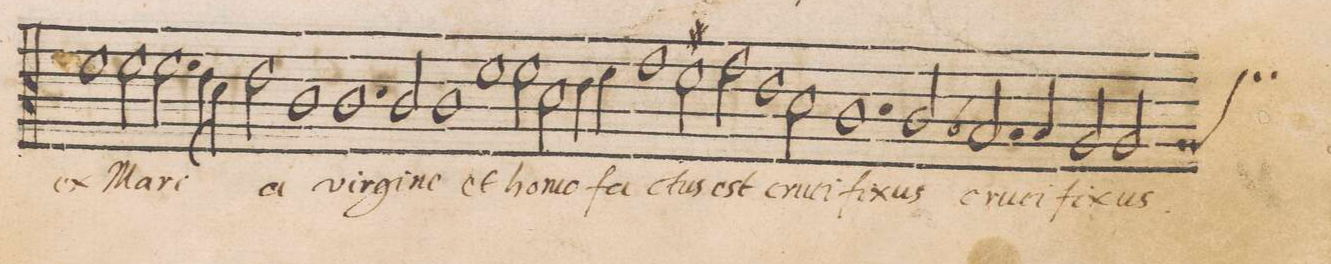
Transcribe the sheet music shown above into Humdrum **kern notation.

**kern	**text
*I"CANTVS	*
*clefC3	*
*k[]	*
*met(C|)	*
*M2/1	*
1f	ex
=80-	=80-
2f\	Ma-
2.f\	-ri-
8e\L	.
8d\J	.
2e\	.
=81-	=81-
1c	-a
1.c	vir-
=82-	=82-
2c/	-gi-
1c	-ne
=83-	=83-
1f	et
2f\	ho-
2d\	-mo
=84-	=84-
4e\	fa-
4f\	.
1g	.
2f#X\	-ctus
=85-	=85-
2g\	est
1e	cru-
2d\	-ci-
=86-	=86-
1.c	-fi-
2c/	-xus
=87-	=87-
2.B-X/	cru-
4B-/	-ci-
2A/	-fi-
*custos:A	*
2A/	-xus.
=88-	=88-
*-	*-
